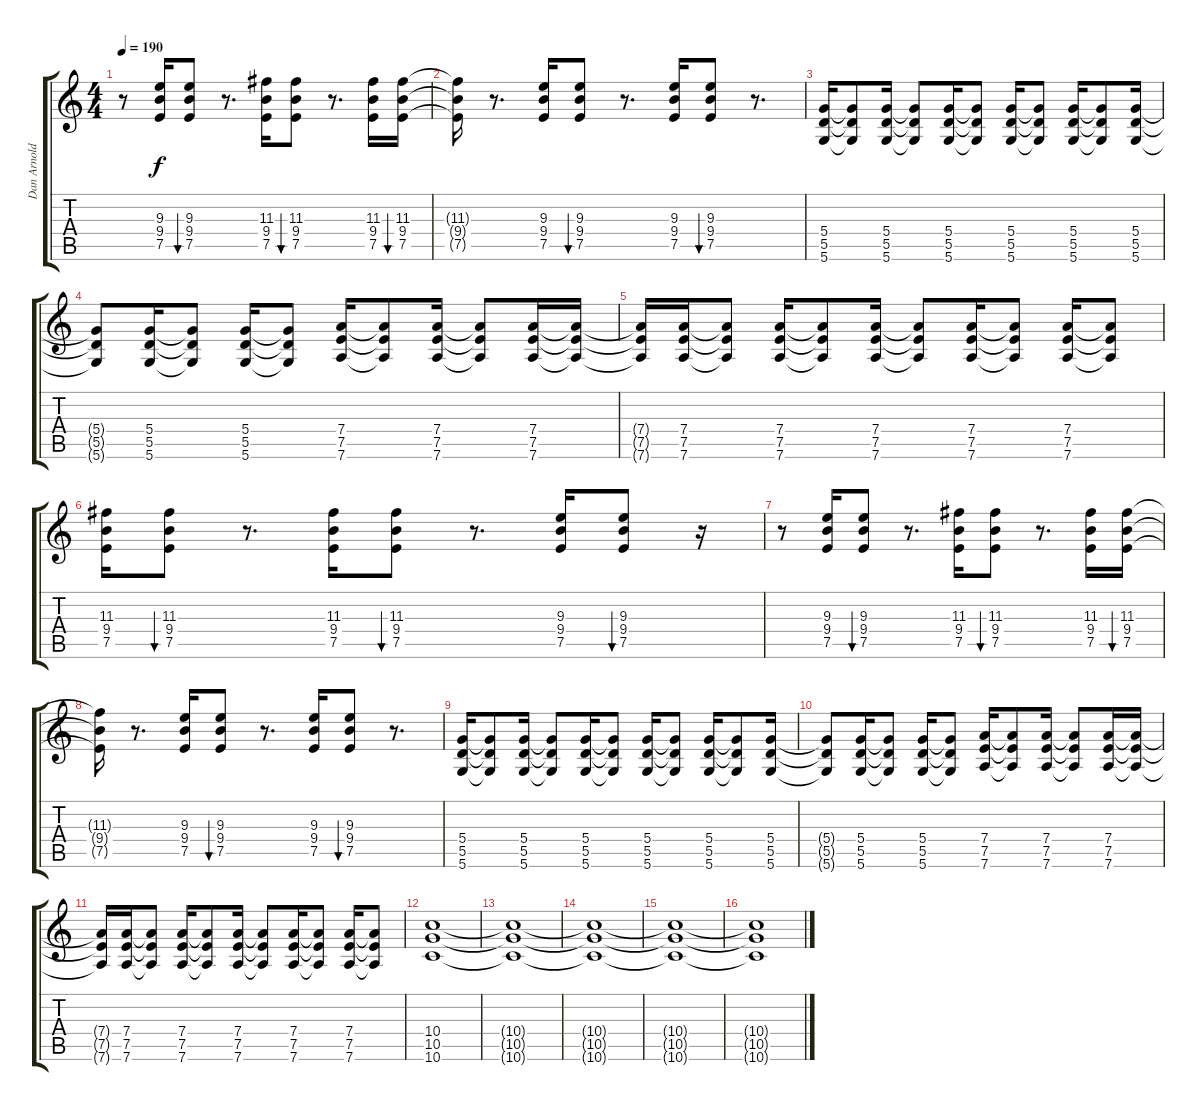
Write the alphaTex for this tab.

\track ("Dan Arnold" "Dan Arnold") {instrument overdrivenguitar}
\staff {score tabs}
\tuning (E4 B3 G3 D3 A2 D2) {hide}
\ts (4 4)
\tempo 190
\clef g2
\ks c
r.8{dy f} (9.3 9.4 7.5).16 (9.3 9.4 7.5).8{bu 120} r.8{d} (11.3 9.4 7.5).16 (11.3 9.4 7.5).8{bu 120} r.8{d} (11.3 9.4 7.5).16 (11.3 9.4 7.5).16{bu 120} |
(11.3{t} 9.4{t} 7.5{t}).16 r.8{d} (9.3 9.4 7.5).16 (9.3 9.4 7.5).8{bu 120} r.8{d} (9.3 9.4 7.5).16 (9.3 9.4 7.5).8{bu 120} r.8{d} |
(5.4 5.5 5.6).16 (5.4{t} 5.5{t} 5.6{t}).8 (5.4 5.5 5.6).16 (5.4{t} 5.5{t} 5.6{t}).8 (5.4 5.5 5.6).16 (5.4{t} 5.5{t} 5.6{t}).8 (5.4 5.5 5.6).16 (5.4{t} 5.5{t} 5.6{t}).8 (5.4 5.5 5.6).16 (5.4{t} 5.5{t} 5.6{t}).8 (5.4 5.5 5.6).16 |
(5.4{t} 5.5{t} 5.6{t}).8 (5.4 5.5 5.6).16 (5.4{t} 5.5{t} 5.6{t}).8 (5.4 5.5 5.6).16 (5.4{t} 5.5{t} 5.6{t}).8 (7.4 7.5 7.6).16 (7.4{t} 7.5{t} 7.6{t}).8 (7.4 7.5 7.6).16 (7.4{t} 7.5{t} 7.6{t}).8 (7.4 7.5 7.6).16 (7.4{t} 7.5{t} 7.6{t}).16 |
(7.4{t} 7.5{t} 7.6{t}).16 (7.4 7.5 7.6).16 (7.4{t} 7.5{t} 7.6{t}).8 (7.4 7.5 7.6).16 (7.4{t} 7.5{t} 7.6{t}).8 (7.4 7.5 7.6).16 (7.4{t} 7.5{t} 7.6{t}).8 (7.4 7.5 7.6).16 (7.4{t} 7.5{t} 7.6{t}).8 (7.4 7.5 7.6).16 (7.4{t} 7.5{t} 7.6{t}).8 |
(11.3 9.4 7.5).16 (11.3 9.4 7.5).8{bu 120} r.8{d} (11.3 9.4 7.5).16 (11.3 9.4 7.5).8{bu 120} r.8{d} (9.3 9.4 7.5).16 (9.3 9.4 7.5).8{bu 120} r.16 |
r.8 (9.3 9.4 7.5).16 (9.3 9.4 7.5).8{bu 120} r.8{d} (11.3 9.4 7.5).16 (11.3 9.4 7.5).8{bu 120} r.8{d} (11.3 9.4 7.5).16 (11.3 9.4 7.5).16{bu 120} |
(11.3{t} 9.4{t} 7.5{t}).16 r.8{d} (9.3 9.4 7.5).16 (9.3 9.4 7.5).8{bu 120} r.8{d} (9.3 9.4 7.5).16 (9.3 9.4 7.5).8{bu 120} r.8{d} |
(5.4 5.5 5.6).16 (5.4{t} 5.5{t} 5.6{t}).8 (5.4 5.5 5.6).16 (5.4{t} 5.5{t} 5.6{t}).8 (5.4 5.5 5.6).16 (5.4{t} 5.5{t} 5.6{t}).8 (5.4 5.5 5.6).16 (5.4{t} 5.5{t} 5.6{t}).8 (5.4 5.5 5.6).16 (5.4{t} 5.5{t} 5.6{t}).8 (5.4 5.5 5.6).16 |
(5.4{t} 5.5{t} 5.6{t}).8 (5.4 5.5 5.6).16 (5.4{t} 5.5{t} 5.6{t}).8 (5.4 5.5 5.6).16 (5.4{t} 5.5{t} 5.6{t}).8 (7.4 7.5 7.6).16 (7.4{t} 7.5{t} 7.6{t}).8 (7.4 7.5 7.6).16 (7.4{t} 7.5{t} 7.6{t}).8 (7.4 7.5 7.6).16 (7.4{t} 7.5{t} 7.6{t}).16 |
(7.4{t} 7.5{t} 7.6{t}).16 (7.4 7.5 7.6).16 (7.4{t} 7.5{t} 7.6{t}).8 (7.4 7.5 7.6).16 (7.4{t} 7.5{t} 7.6{t}).8 (7.4 7.5 7.6).16 (7.4{t} 7.5{t} 7.6{t}).8 (7.4 7.5 7.6).16 (7.4{t} 7.5{t} 7.6{t}).8 (7.4 7.5 7.6).16 (7.4{t} 7.5{t} 7.6{t}).8 |
(10.4 10.5 10.6).1 |
(10.4{t} 10.5{t} 10.6{t}).1 |
(10.4{t} 10.5{t} 10.6{t}).1 |
(10.4{t} 10.5{t} 10.6{t}).1 |
(10.4{t} 10.5{t} 10.6{t}).1
